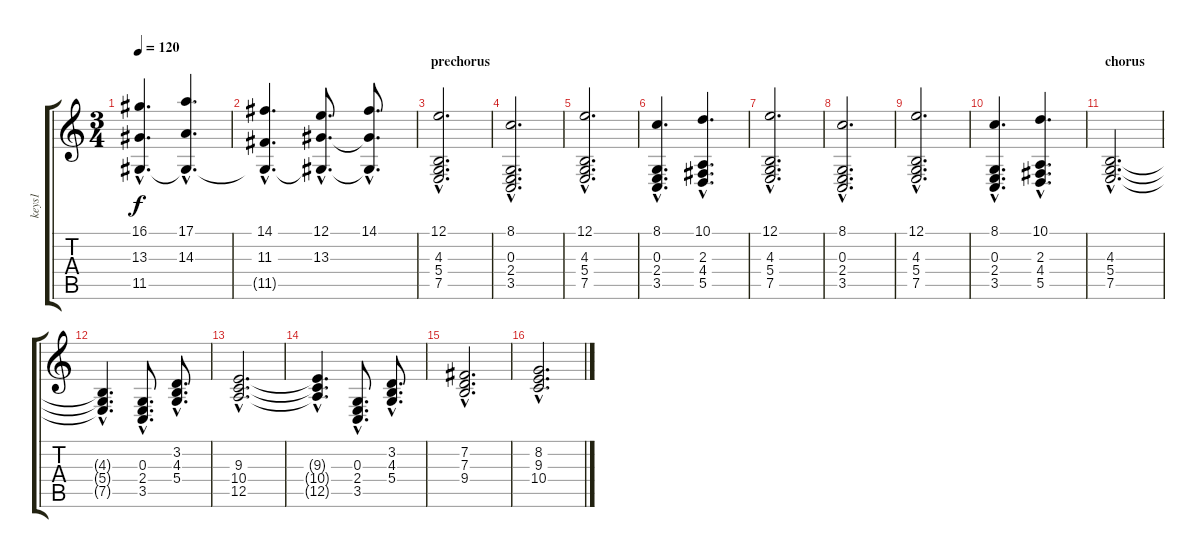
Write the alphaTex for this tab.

\track ("keys1" "keys1") {instrument synthstrings1}
\staff {score tabs}
\tuning (E4 B3 G3 D3 A2 E2) {hide}
\ts (3 4)
\tempo 120
\clef g2
\ks c
(16.1{hac} 13.3{hac} 11.5{hac t}).4{d dy f} (17.1{hac} 14.3{hac} 11.5{hac t}).4{d} |
(14.1{hac} 11.3{hac} 11.5{hac t}).4{d} (12.1{hac} 13.3{hac} 11.5{hac t}).8{d} (14.1{hac} 13.3{hac t} 11.5{hac t}).8{d} |
\section ("" "prechorus")
(12.1{hac} 4.3{hac} 5.4{hac} 7.5{hac}).2{d instrument synthstrings1} |
(8.1{hac} 0.3{hac} 2.4{hac} 3.5{hac}).2{d} |
(12.1{hac} 4.3{hac} 5.4{hac} 7.5{hac}).2{d} |
(8.1{hac} 0.3{hac} 2.4{hac} 3.5{hac}).4{d} (10.1{hac} 2.3{hac} 4.4{hac} 5.5{hac}).4{d} |
(12.1{hac} 4.3{hac} 5.4{hac} 7.5{hac}).2{d instrument synthstrings1} |
(8.1{hac} 0.3{hac} 2.4{hac} 3.5{hac}).2{d} |
(12.1{hac} 4.3{hac} 5.4{hac} 7.5{hac}).2{d} |
(8.1{hac} 0.3{hac} 2.4{hac} 3.5{hac}).4{d} (10.1{hac} 2.3{hac} 4.4{hac} 5.5{hac}).4{d} |
\section ("" "chorus")
(4.3{hac} 5.4{hac} 7.5{hac}).2{d} |
(4.3{hac t} 5.4{hac t} 7.5{hac t}).4{d} (0.3{hac} 2.4{hac} 3.5{hac}).8{d} (3.2{hac} 4.3{hac} 5.4{hac}).8{d} |
(9.3{hac} 10.4{hac} 12.5{hac}).2{d} |
(9.3{hac t} 10.4{hac t} 12.5{hac t}).4{d} (0.3{hac} 2.4{hac} 3.5{hac}).8{d} (3.2{hac} 4.3{hac} 5.4{hac}).8{d} |
(7.2{hac} 7.3{hac} 9.4{hac}).2{d} |
(8.2{hac} 9.3{hac} 10.4{hac}).2{d}
